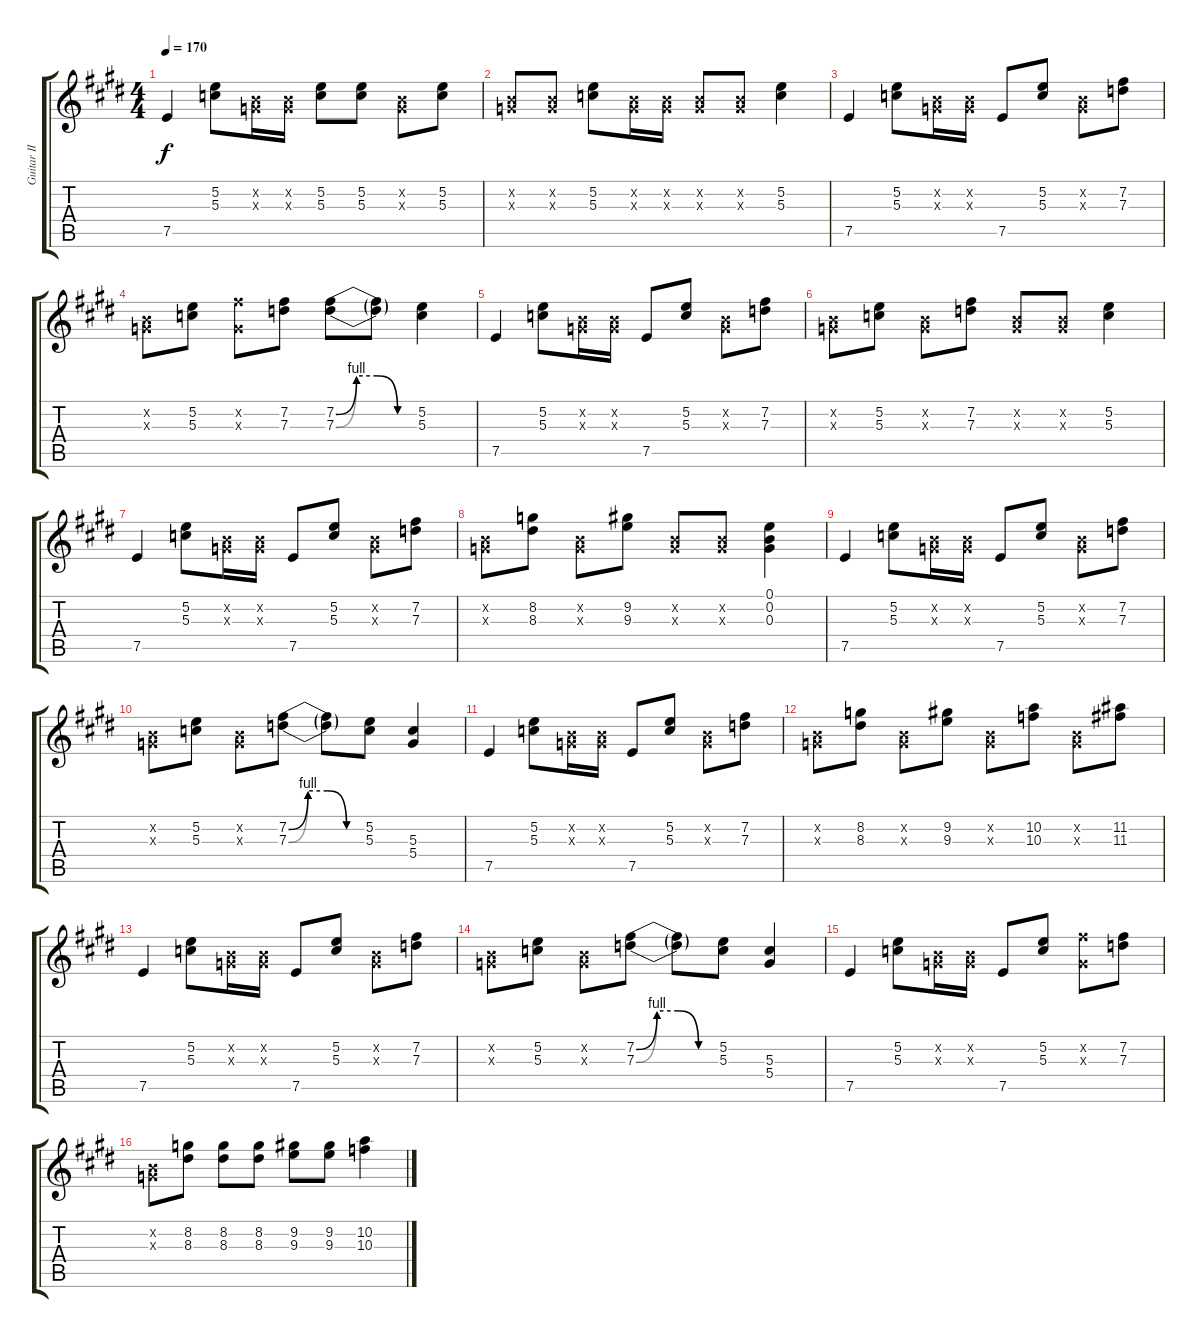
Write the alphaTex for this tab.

\track ("Guitar II" "Guitar II") {instrument distortionguitar}
\staff {score tabs}
\tuning (E4 B3 G3 D3 A2 E2) {hide}
\ts (4 4)
\tempo 170
\clef g2
\ks e
7.5.4{dy f} (5.2 5.3).8 (0.2{x} 0.3{x}).16 (0.2{x} 0.3{x}).16 (5.2 5.3).8 (5.2 5.3).8 (0.2{x} 0.3{x}).8 (5.2 5.3).8 |
(0.2{x} 0.3{x}).8 (0.2{x} 0.3{x}).8 (5.2 5.3).8 (0.2{x} 0.3{x}).16 (0.2{x} 0.3{x}).16 (0.2{x} 0.3{x}).8 (0.2{x} 0.3{x}).8 (5.2 5.3).4 |
7.5.4 (5.2 5.3).8 (0.2{x} 0.3{x}).16 (0.2{x} 0.3{x}).16 7.5.8 (5.2 5.3).8 (0.2{x} 0.3{x}).8 (7.2 7.3).8 |
(0.2{x} 0.3{x}).8 (5.2 5.3).8 (7.2{x} 0.3{x}).8 (7.2 7.3).8 (7.2{be (custom 0 0 15 4 30 4 45 0 60 0)} 7.3{be (custom 0 0 15 4 30 4 45 0 60 0)}).8 (7.2{t} 7.3{t}).8 (5.2 5.3).4 |
7.5.4 (5.2 5.3).8 (0.2{x} 0.3{x}).16 (0.2{x} 0.3{x}).16 7.5.8 (5.2 5.3).8 (0.2{x} 0.3{x}).8 (7.2 7.3).8 |
(0.2{x} 0.3{x}).8 (5.2 5.3).8 (0.2{x} 0.3{x}).8 (7.2 7.3).8 (0.2{x} 0.3{x}).8 (0.2{x} 0.3{x}).8 (5.2 5.3).4 |
7.5.4 (5.2 5.3).8 (0.2{x} 0.3{x}).16 (0.2{x} 0.3{x}).16 7.5.8 (5.2 5.3).8 (0.2{x} 0.3{x}).8 (7.2 7.3).8 |
(0.2{x} 0.3{x}).8 (8.2 8.3).8 (0.2{x} 0.3{x}).8 (9.2 9.3).8 (0.2{x} 0.3{x}).8 (0.2{x} 0.3{x}).8 (0.1 0.2 0.3).4 |
7.5.4 (5.2 5.3).8 (0.2{x} 0.3{x}).16 (0.2{x} 0.3{x}).16 7.5.8 (5.2 5.3).8 (0.2{x} 0.3{x}).8 (7.2 7.3).8 |
(0.2{x} 0.3{x}).8 (5.2 5.3).8 (0.2{x} 0.3{x}).8 (7.2{be (custom 0 0 15 4 30 4 45 0 60 0)} 7.3{be (custom 0 0 15 4 30 4 45 0 60 0)}).8 (7.2{t} 7.3{t}).8 (5.2 5.3).8 (5.3 5.4).4 |
7.5.4 (5.2 5.3).8 (0.2{x} 0.3{x}).16 (0.2{x} 0.3{x}).16 7.5.8 (5.2 5.3).8 (0.2{x} 0.3{x}).8 (7.2 7.3).8 |
(0.2{x} 0.3{x}).8 (8.2 8.3).8 (0.2{x} 0.3{x}).8 (9.2 9.3).8 (0.2{x} 0.3{x}).8 (10.2 10.3).8 (0.2{x} 0.3{x}).8 (11.2 11.3).8 |
7.5.4 (5.2 5.3).8 (0.2{x} 0.3{x}).16 (0.2{x} 0.3{x}).16 7.5.8 (5.2 5.3).8 (0.2{x} 0.3{x}).8 (7.2 7.3).8 |
(0.2{x} 0.3{x}).8 (5.2 5.3).8 (0.2{x} 0.3{x}).8 (7.2{be (custom 0 0 15 4 30 4 45 0 60 0)} 7.3{be (custom 0 0 15 4 30 4 45 0 60 0)}).8 (7.2{t} 7.3{t}).8 (5.2 5.3).8 (5.3 5.4).4 |
7.5.4 (5.2 5.3).8 (0.2{x} 0.3{x}).16 (0.2{x} 0.3{x}).16 7.5.8 (5.2 5.3).8 (7.2{x} 0.3{x}).8 (7.2 7.3).8 |
(0.2{x} 0.3{x}).8 (8.2 8.3).8 (8.2 8.3).8 (8.2 8.3).8 (9.2 9.3).8 (9.2 9.3).8 (10.2 10.3).4
